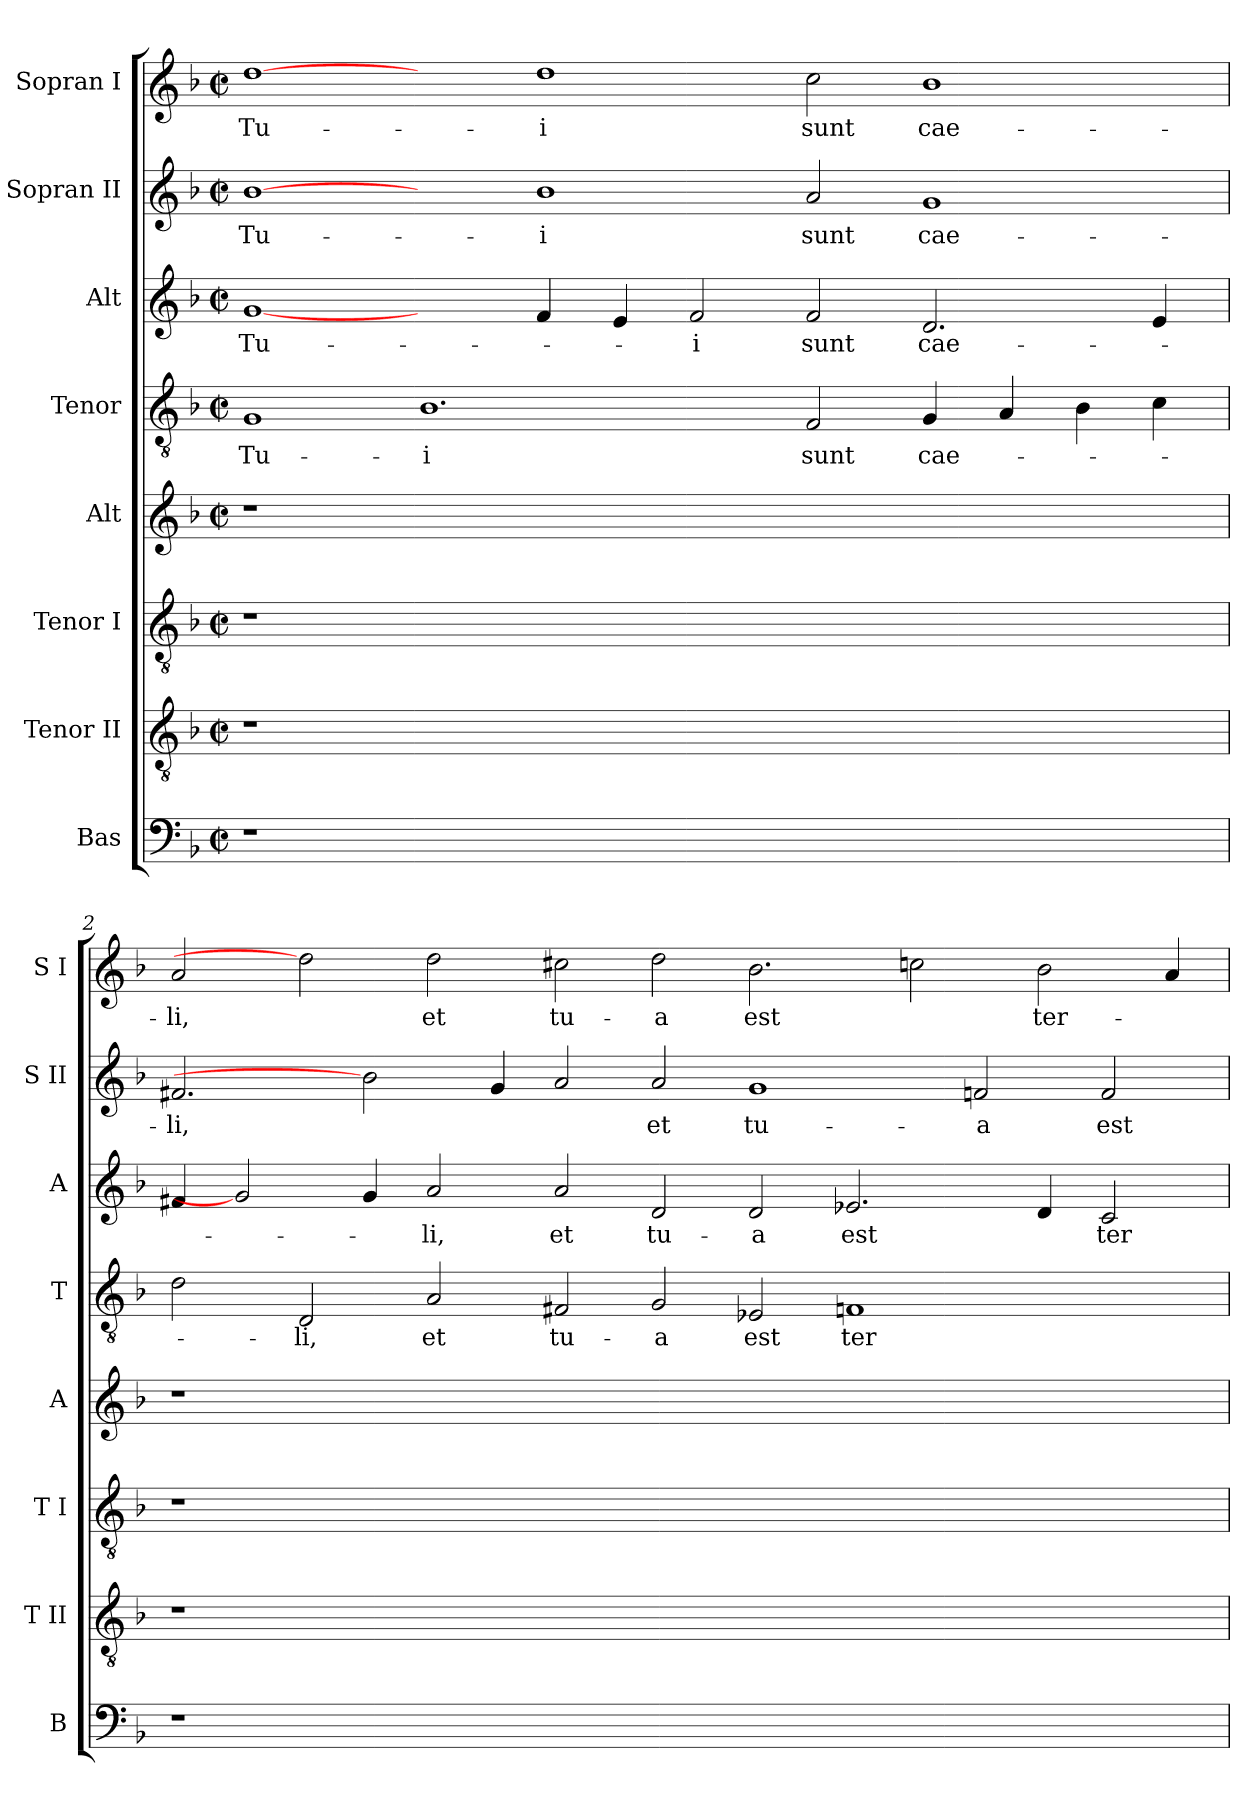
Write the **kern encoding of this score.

**kern	**kern	**kern	**kern	**kern	**text	**kern	**text	**kern	**text	**kern	**text
*part8	*part7	*part6	*part5	*part4	*part4	*part3	*part3	*part2	*part2	*part1	*part1
*staff8	*staff7	*staff6	*staff5	*staff4	*staff4	*staff3	*staff3	*staff2	*staff2	*staff1	*staff1
*I"Bas	*I"Tenor II	*I"Tenor I	*I"Alt	*I"Tenor	*	*I"Alt	*	*I"Sopran II	*	*I"Sopran I	*
*I'B	*I'T II	*I'T I	*I'A	*I'T	*	*I'A	*	*I'S II	*	*I'S I	*
*clefF4	*clefGv2	*clefGv2	*clefG2	*clefGv2	*	*clefG2	*	*clefG2	*	*clefG2	*
*k[b-]	*k[b-]	*k[b-]	*k[b-]	*k[b-]	*	*k[b-]	*	*k[b-]	*	*k[b-]	*
*F:	*F:	*F:	*F:	*F:	*	*F:	*	*F:	*	*F:	*
*M2/2	*M2/2	*M2/2	*M2/2	*M2/2	*	*M2/2	*	*M2/2	*	*M2/2	*
*met(c|)	*met(c|)	*met(c|)	*met(c|)	*met(c|)	*	*met(c|)	*	*met(c|)	*	*met(c|)	*
=1	=1	=1	=1	=1	=1	=1	=1	=1	=1	=1	=1
!	!	!	!	!	!LO:LY:b	!	!LO:LY:b	!	!LO:LY:b	!	!LO:LY:b
1r	1r	1r	1r	1G	Tu-	[1g	Tu-	[1b-	Tu-	[1dd	Tu-
!	!	!	!	!	!LO:LY:b	!	!	!	!	!	!
0.ryy	0.ryy	0.ryy	0.ryy	1.B-	-i	2ryy	.	2ryy	.	2ryy	.
!	!	!	!	!	!	!	!	!	!LO:LY:b	!	!LO:LY:b
.	.	.	.	.	.	4f/	.	1b-	-i	1dd	-i
.	.	.	.	.	.	4e/	.	.	.	.	.
!	!	!	!	!	!	!	!LO:LY:b	!	!	!	!
.	.	.	.	.	.	2f/	-i	.	.	.	.
!	!	!	!	!	!LO:LY:b	!	!LO:LY:b	!	!LO:LY:b	!	!LO:LY:b
.	.	.	.	2F/	sunt	2f/	sunt	2a/	sunt	2cc\	sunt
!	!	!	!	!	!LO:LY:b	!	!LO:LY:b	!	!LO:LY:b	!	!LO:LY:b
.	.	.	.	4G/	cae-	2.d/	cae-	1g	cae-	1b-	cae-
.	.	.	.	4A/	.	.	.	.	.	.	.
.	.	.	.	4B-\	.	.	.	.	.	.	.
.	.	.	.	4c\	.	4e/	.	.	.	.	.
=2	=2	=2	=2	=2	=2	=2	=2	=2	=2	=2	=2
!	!	!	!	!	!	!	!	!	!LO:LY:b	!	!LO:LY:b
1r	1r	1r	1r	2d\	.	4f#X/	.	2.f#X/	-li,	2a/	-li,
.	.	.	.	.	.	2g]	.	.	.	.	.
!	!	!	!	!	!LO:LY:b	!	!	!	!	!	!
.	.	.	.	2D/	-li,	.	.	.	.	2dd]	.
.	.	.	.	.	.	4g/	.	2b-]	.	.	.
!	!	!	!	!	!LO:LY:b	!	!LO:LY:b	!	!	!	!LO:LY:b
2%7ryy	2%7ryy	2%7ryy	2%7ryy	2A/	et	2a/	-li,	.	.	2dd\	et
.	.	.	.	.	.	.	.	4g/	.	.	.
!	!	!	!	!	!LO:LY:b	!	!LO:LY:b	!	!	!	!LO:LY:b
.	.	.	.	2F#X/	tu-	2a/	et	2a/	.	2cc#X\	tu-
!	!	!	!	!	!LO:LY:b	!	!LO:LY:b	!	!LO:LY:b	!	!LO:LY:b
.	.	.	.	2G/	-a	2d/	tu-	2a/	et	2dd\	-a
!	!	!	!	!	!LO:LY:b	!	!LO:LY:b	!	!LO:LY:b	!	!LO:LY:b
.	.	.	.	2E-X/	est	2d/	-a	1g	tu-	2.b-\	est
!	!	!	!	!	!LO:LY:b	!	!LO:LY:b	!	!	!	!
.	.	.	.	1Fn	ter-	2.e-X/	est	.	.	.	.
.	.	.	.	.	.	.	.	.	.	2ccn\	.
!	!	!	!	!	!	!	!	!	!LO:LY:b	!	!
.	.	.	.	.	.	.	.	2fn/	-a	.	.
!	!	!	!	!	!	!	!	!	!	!	!LO:LY:b
.	.	.	.	.	.	4d/	.	.	.	2b-\	ter-
!	!	!	!	!	!	!	!LO:LY:b	!	!LO:LY:b	!	!
.	.	.	.	2ryy	.	2c/	ter-	2f/	est	.	.
.	.	.	.	.	.	.	.	.	.	4a/	.
=	=	=	=	=	=	=	=	=	=	=	=
*-	*-	*-	*-	*-	*-	*-	*-	*-	*-	*-	*-
